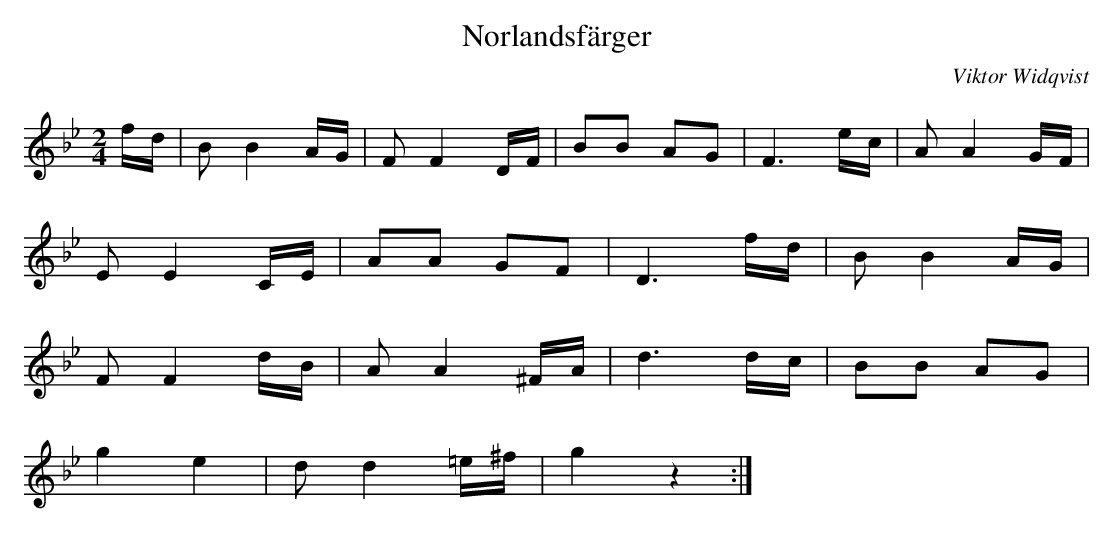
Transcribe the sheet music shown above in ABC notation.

X:1
T:Norlandsfärger
M:2/4
C:Viktor Widqvist
L:1/8
K:Bb
f/d/ | BB2A/G/ | FF2D/F/ | BB AG | F3e/c/ | AA2G/F/ |
EE2C/E/ | AA GF | D3f/d/ | BB2 A/G/ |
FF2d/B/ | AA2^F/A/ | d3d/c/ | BB AG |
g2 e2 | dd2=e/^f/ | g2z2 :|
